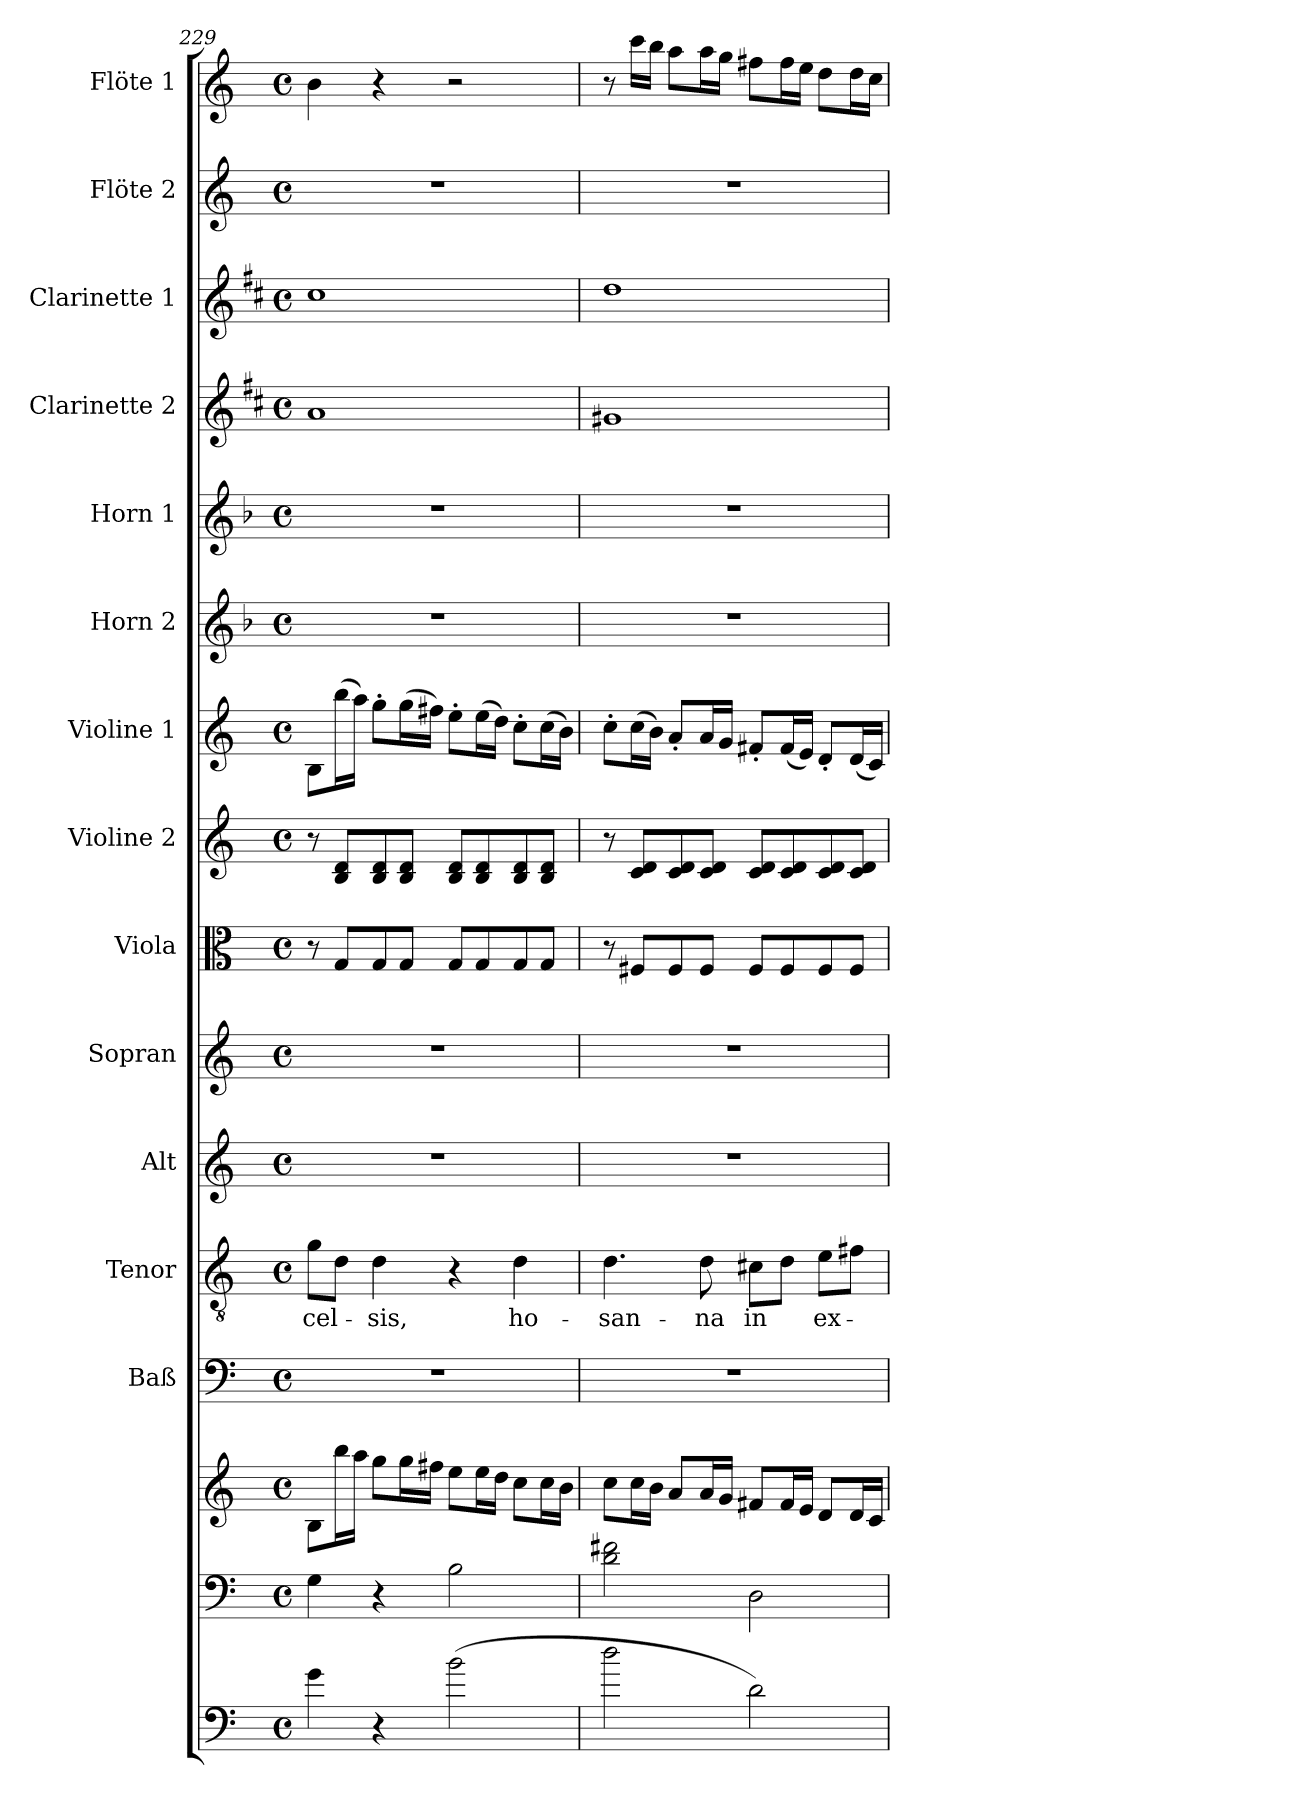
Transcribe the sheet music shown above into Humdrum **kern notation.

**kern	**kern	**kern	**kern	**kern	**text	**kern	**kern	**kern	**kern	**kern	**kern	**kern	**kern	**kern	**kern	**kern
*part15	*part14	*part14	*part13	*part12	*part12	*part11	*part10	*part9	*part8	*part7	*part6	*part5	*part4	*part3	*part2	*part1
*staff16	*staff15	*staff14	*staff13	*staff12	*staff12	*staff11	*staff10	*staff9	*staff8	*staff7	*staff6	*staff5	*staff4	*staff3	*staff2	*staff1
*	*	*	*I"Baß	*I"Tenor	*	*I"Alt	*I"Sopran	*I"Viola	*I"Violine 2	*I"Violine 1	*I"Horn 2	*I"Horn 1	*I"Clarinette 2	*I"Clarinette 1	*I"Flöte 2	*I"Flöte 1
*	*	*	*I'Baß	*I'Ten	*	*I'Alt	*I'Sop	*I'Vla.	*I'Vln. 2	*I'Vln. 1	*I'Hrn. 2	*I'Hrn. 1	*I'Cl. 2	*I'Cl. 1	*I'Fl. 2	*I'Fl. 1
*clefF4	*clefF4	*clefG2	*clefF4	*clefGv2	*	*clefG2	*clefG2	*clefC3	*clefG2	*clefG2	*clefG2	*clefG2	*clefG2	*clefG2	*clefG2	*clefG2
*ITrd7c12	*	*	*	*	*	*	*	*	*	*	*ITrd3c5	*ITrd3c5	*ITrd1c2	*ITrd1c2	*	*
*k[]	*k[]	*k[]	*k[]	*k[]	*	*k[]	*k[]	*k[]	*k[]	*k[]	*k[]	*k[]	*k[]	*k[]	*k[]	*k[]
*C:	*C:	*C:	*C:	*C:	*	*C:	*C:	*C:	*C:	*C:	*C:	*C:	*C:	*C:	*C:	*C:
*M4/4	*M4/4	*M4/4	*M4/4	*M4/4	*	*M4/4	*M4/4	*M4/4	*M4/4	*M4/4	*M4/4	*M4/4	*M4/4	*M4/4	*M4/4	*M4/4
*met(c)	*met(c)	*met(c)	*met(c)	*met(c)	*	*met(c)	*met(c)	*met(c)	*met(c)	*met(c)	*met(c)	*met(c)	*met(c)	*met(c)	*met(c)	*met(c)
=229	=229	=229	=229	=229	=229	=229	=229	=229	=229	=229	=229	=229	=229	=229	=229	=229
!	!	!	!	!	!LO:LY:b	!	!	!	!	!	!	!	!	!	!	!
4G\	4G\	8B\L	1r	8g\L	-cel-	1r	1r	8r	8r	8B\L	1r	1r	1g	1b	1r	4b\
.	.	16bb\L	.	8d\J	.	.	.	8G/L	8B/ 8d/L	(>16bb\L	.	.	.	.	.	.
.	.	16aa\JJ	.	.	.	.	.	.	.	16aa\JJ)	.	.	.	.	.	.
!	!	!	!	!	!LO:LY:b	!	!	!	!	!	!	!	!	!	!	!
4r	4r	8gg\L	.	4d\	-sis,	.	.	8G/	8B/ 8d/	8gg'>\L	.	.	.	.	.	4r
.	.	16gg\L	.	.	.	.	.	8G/J	8B/ 8d/J	(>16gg\L	.	.	.	.	.	.
.	.	16ff#X\JJ	.	.	.	.	.	.	.	16ff#X\JJ)	.	.	.	.	.	.
(>2B\	2B\	8ee\L	.	4r	.	.	.	8G/L	8B/ 8d/L	8ee'>\L	.	.	.	.	.	2r
.	.	16ee\L	.	.	.	.	.	8G/	8B/ 8d/	(>16ee\L	.	.	.	.	.	.
.	.	16dd\JJ	.	.	.	.	.	.	.	16dd\JJ)	.	.	.	.	.	.
!	!	!	!	!	!LO:LY:b	!	!	!	!	!	!	!	!	!	!	!
.	.	8cc\L	.	4d\	ho-	.	.	8G/	8B/ 8d/	8cc'>\L	.	.	.	.	.	.
.	.	16cc\L	.	.	.	.	.	8G/J	8B/ 8d/J	(>16cc\L	.	.	.	.	.	.
.	.	16b\JJ	.	.	.	.	.	.	.	16b\JJ)	.	.	.	.	.	.
=230	=230	=230	=230	=230	=230	=230	=230	=230	=230	=230	=230	=230	=230	=230	=230	=230
!	!	!	!	!	!LO:LY:b	!	!	!	!	!	!	!	!	!	!	!
2d\	2d\ 2f#X\	8cc\L	1r	4.d\	-san-	1r	1r	8r	8r	8cc'>\L	1r	1r	1f#X	1cc	1r	8r
.	.	16cc\L	.	.	.	.	.	8F#X/L	8c/ 8d/L	(>16cc\L	.	.	.	.	.	16ccc\LL
.	.	16b\JJ	.	.	.	.	.	.	.	16b\JJ)	.	.	.	.	.	16bb\JJ
.	.	8a/L	.	.	.	.	.	8F#/	8c/ 8d/	8a'</L	.	.	.	.	.	8aa\L
!	!	!	!	!	!LO:LY:b	!	!	!	!	!	!	!	!	!	!	!
.	.	16a/L	.	8d\	-na	.	.	8F#/J	8c/ 8d/J	(<16a/L	.	.	.	.	.	16aa\L
.	.	16g/JJ	.	.	.	.	.	.	.	16g/JJ	.	.	.	.	.	16gg\JJ
!	!	!	!	!	!LO:LY:b	!	!	!	!	!	!	!	!	!	!	!
2D\)	2D\	8f#X/L	.	8c#X\L	in	.	.	8F#/L	8c/ 8d/L	8f#X'</L	.	.	.	.	.	8ff#X\L
.	.	16f#/L	.	8d\J	.	.	.	8F#/	8c/ 8d/	(<16f#/L	.	.	.	.	.	16ff#\L
.	.	16e/JJ	.	.	.	.	.	.	.	16e/JJ)	.	.	.	.	.	16ee\JJ
!	!	!	!	!	!LO:LY:b	!	!	!	!	!	!	!	!	!	!	!
.	.	8d/L	.	8e\L	ex-	.	.	8F#/	8c/ 8d/	8d'</L	.	.	.	.	.	8dd\L
.	.	16d/L	.	8f#X\J	.	.	.	8F#/J	8c/ 8d/J	(<16d/L	.	.	.	.	.	16dd\L
.	.	16c/JJ	.	.	.	.	.	.	.	16c/JJ)	.	.	.	.	.	16cc\JJ
=	=	=	=	=	=	=	=	=	=	=	=	=	=	=	=	=
*-	*-	*-	*-	*-	*-	*-	*-	*-	*-	*-	*-	*-	*-	*-	*-	*-
